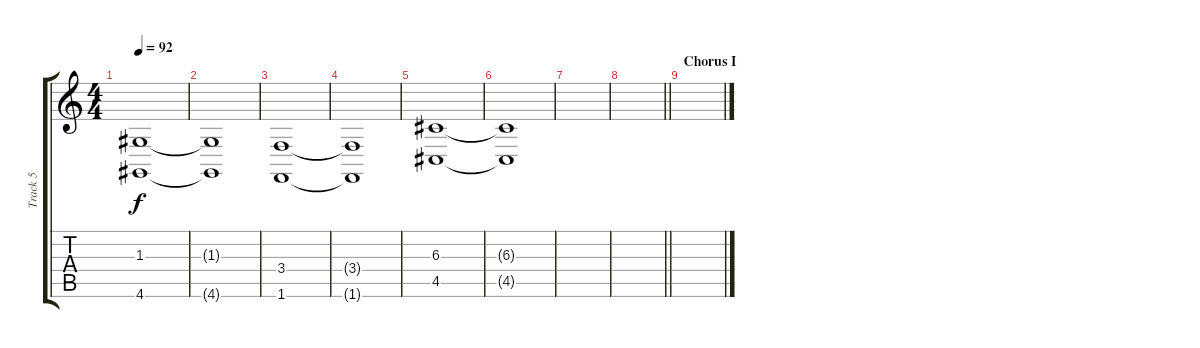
\track ("Track 5" "Track 5") {instrument stringensemble1}
\staff {score tabs}
\tuning (E4 B3 G3 D3 A2 E2) {hide}
\ts (4 4)
\tempo 92
\clef g2
\ks c
(1.3 4.6).1{dy f} |
(1.3{t} 4.6{t}).1 |
(3.4 1.6).1 |
(3.4{t} 1.6{t}).1 |
(6.3 4.5).1 |
(6.3{t} 4.5{t}).1 |
|
\barLineRight lightlight
|
\section ("" "Chorus I")
